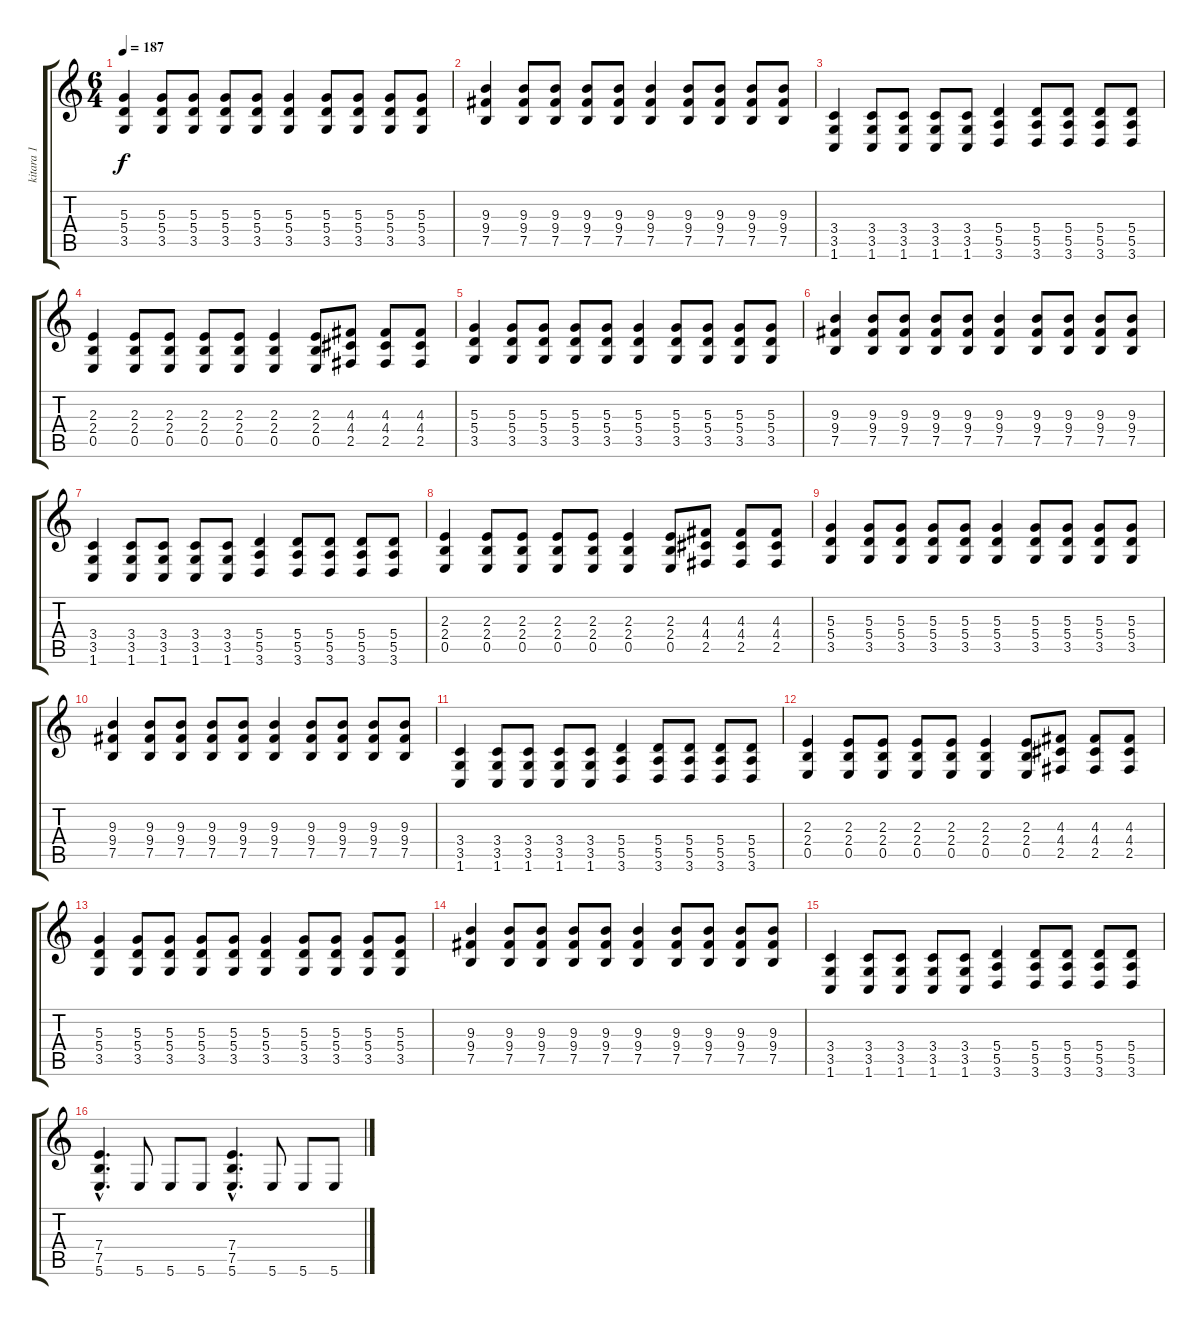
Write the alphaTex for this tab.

\track ("kitara 1" "kitara 1") {instrument distortionguitar}
\staff {score tabs}
\tuning (B3 Gb3 D3 A2 E2 B1) {hide}
\ts (6 4)
\tempo 187
\clef g2
\ks c
(5.3 5.4 3.5).4{dy f} (5.3 5.4 3.5).8 (5.3 5.4 3.5).8 (5.3 5.4 3.5).8 (5.3 5.4 3.5).8 (5.3 5.4 3.5).4 (5.3 5.4 3.5).8 (5.3 5.4 3.5).8 (5.3 5.4 3.5).8 (5.3 5.4 3.5).8 |
(9.3 9.4 7.5).4 (9.3 9.4 7.5).8 (9.3 9.4 7.5).8 (9.3 9.4 7.5).8 (9.3 9.4 7.5).8 (9.3 9.4 7.5).4 (9.3 9.4 7.5).8 (9.3 9.4 7.5).8 (9.3 9.4 7.5).8 (9.3 9.4 7.5).8 |
(3.4 3.5 1.6).4 (3.4 3.5 1.6).8 (3.4 3.5 1.6).8 (3.4 3.5 1.6).8 (3.4 3.5 1.6).8 (5.4 5.5 3.6).4 (5.4 5.5 3.6).8 (5.4 5.5 3.6).8 (5.4 5.5 3.6).8 (5.4 5.5 3.6).8 |
(2.3 2.4 0.5).4 (2.3 2.4 0.5).8 (2.3 2.4 0.5).8 (2.3 2.4 0.5).8 (2.3 2.4 0.5).8 (2.3 2.4 0.5).4 (2.3 2.4 0.5).8 (4.3 4.4 2.5).8 (4.3 4.4 2.5).8 (4.3 4.4 2.5).8 |
(5.3 5.4 3.5).4 (5.3 5.4 3.5).8 (5.3 5.4 3.5).8 (5.3 5.4 3.5).8 (5.3 5.4 3.5).8 (5.3 5.4 3.5).4 (5.3 5.4 3.5).8 (5.3 5.4 3.5).8 (5.3 5.4 3.5).8 (5.3 5.4 3.5).8 |
(9.3 9.4 7.5).4 (9.3 9.4 7.5).8 (9.3 9.4 7.5).8 (9.3 9.4 7.5).8 (9.3 9.4 7.5).8 (9.3 9.4 7.5).4 (9.3 9.4 7.5).8 (9.3 9.4 7.5).8 (9.3 9.4 7.5).8 (9.3 9.4 7.5).8 |
(3.4 3.5 1.6).4 (3.4 3.5 1.6).8 (3.4 3.5 1.6).8 (3.4 3.5 1.6).8 (3.4 3.5 1.6).8 (5.4 5.5 3.6).4 (5.4 5.5 3.6).8 (5.4 5.5 3.6).8 (5.4 5.5 3.6).8 (5.4 5.5 3.6).8 |
(2.3 2.4 0.5).4 (2.3 2.4 0.5).8 (2.3 2.4 0.5).8 (2.3 2.4 0.5).8 (2.3 2.4 0.5).8 (2.3 2.4 0.5).4 (2.3 2.4 0.5).8 (4.3 4.4 2.5).8 (4.3 4.4 2.5).8 (4.3 4.4 2.5).8 |
(5.3 5.4 3.5).4 (5.3 5.4 3.5).8 (5.3 5.4 3.5).8 (5.3 5.4 3.5).8 (5.3 5.4 3.5).8 (5.3 5.4 3.5).4 (5.3 5.4 3.5).8 (5.3 5.4 3.5).8 (5.3 5.4 3.5).8 (5.3 5.4 3.5).8 |
(9.3 9.4 7.5).4 (9.3 9.4 7.5).8 (9.3 9.4 7.5).8 (9.3 9.4 7.5).8 (9.3 9.4 7.5).8 (9.3 9.4 7.5).4 (9.3 9.4 7.5).8 (9.3 9.4 7.5).8 (9.3 9.4 7.5).8 (9.3 9.4 7.5).8 |
(3.4 3.5 1.6).4 (3.4 3.5 1.6).8 (3.4 3.5 1.6).8 (3.4 3.5 1.6).8 (3.4 3.5 1.6).8 (5.4 5.5 3.6).4 (5.4 5.5 3.6).8 (5.4 5.5 3.6).8 (5.4 5.5 3.6).8 (5.4 5.5 3.6).8 |
(2.3 2.4 0.5).4 (2.3 2.4 0.5).8 (2.3 2.4 0.5).8 (2.3 2.4 0.5).8 (2.3 2.4 0.5).8 (2.3 2.4 0.5).4 (2.3 2.4 0.5).8 (4.3 4.4 2.5).8 (4.3 4.4 2.5).8 (4.3 4.4 2.5).8 |
(5.3 5.4 3.5).4 (5.3 5.4 3.5).8 (5.3 5.4 3.5).8 (5.3 5.4 3.5).8 (5.3 5.4 3.5).8 (5.3 5.4 3.5).4 (5.3 5.4 3.5).8 (5.3 5.4 3.5).8 (5.3 5.4 3.5).8 (5.3 5.4 3.5).8 |
(9.3 9.4 7.5).4 (9.3 9.4 7.5).8 (9.3 9.4 7.5).8 (9.3 9.4 7.5).8 (9.3 9.4 7.5).8 (9.3 9.4 7.5).4 (9.3 9.4 7.5).8 (9.3 9.4 7.5).8 (9.3 9.4 7.5).8 (9.3 9.4 7.5).8 |
(3.4 3.5 1.6).4 (3.4 3.5 1.6).8 (3.4 3.5 1.6).8 (3.4 3.5 1.6).8 (3.4 3.5 1.6).8 (5.4 5.5 3.6).4 (5.4 5.5 3.6).8 (5.4 5.5 3.6).8 (5.4 5.5 3.6).8 (5.4 5.5 3.6).8 |
(7.4{hac} 7.5{hac} 5.6{hac}).4{d} 5.6.8 5.6.8 5.6.8 (7.4{hac} 7.5{hac} 5.6{hac}).4{d} 5.6.8 5.6.8 5.6.8
